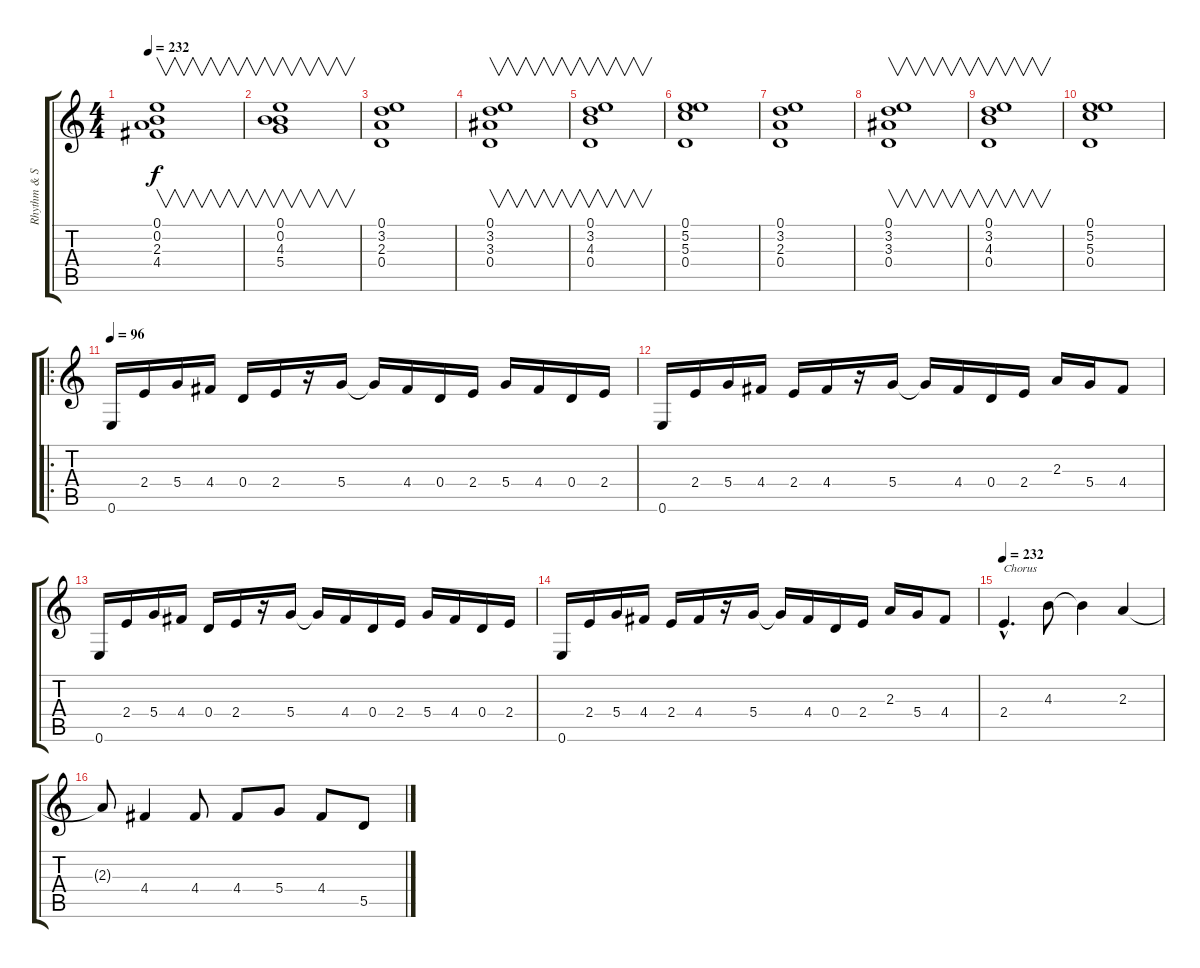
\track ("Rhythm & Solo2 (Dist.)" "Rhythm & S") {instrument distortionguitar}
\staff {score tabs}
\tuning (E4 B3 G3 D3 A2 E2) {hide}
\ts (4 4)
\tempo 232
\clef g2
\ks c
(0.1 0.2 2.3 4.4).1{v dy f} |
(0.1 0.2 4.3 5.4).1{v} |
(0.1 3.2 2.3 0.4).1 |
(0.1 3.2 3.3 0.4).1{v} |
(0.1 3.2 4.3 0.4).1{v} |
(0.1 5.2 5.3 0.4).1 |
(0.1 3.2 2.3 0.4).1 |
(0.1 3.2 3.3 0.4).1{v} |
(0.1 3.2 4.3 0.4).1{v} |
(0.1 5.2 5.3 0.4).1 |
\ro
\tempo 96
0.6.16 2.4.16 5.4.16 4.4.16 0.4.16 2.4.16 r.16 5.4.16 5.4{t}.16 4.4.16 0.4.16 2.4.16 5.4.16 4.4.16 0.4.16 2.4.16 |
0.6.16 2.4.16 5.4.16 4.4.16 2.4.16 4.4.16 r.16 5.4.16 5.4{t}.16 4.4.16 0.4.16 2.4.16 2.3.16 5.4.16 4.4.8 |
0.6.16 2.4.16 5.4.16 4.4.16 0.4.16 2.4.16 r.16 5.4.16 5.4{t}.16 4.4.16 0.4.16 2.4.16 5.4.16 4.4.16 0.4.16 2.4.16 |
0.6.16 2.4.16 5.4.16 4.4.16 2.4.16 4.4.16 r.16 5.4.16 5.4{t}.16 4.4.16 0.4.16 2.4.16 2.3.16 5.4.16 4.4.8 |
\tempo 232
2.4{hac}.4{d txt "Chorus"} 4.3.8 4.3{t}.4 2.3.4 |
2.3{t}.8 4.4.4 4.4.8 4.4.8 5.4.8 4.4.8 5.5.8
